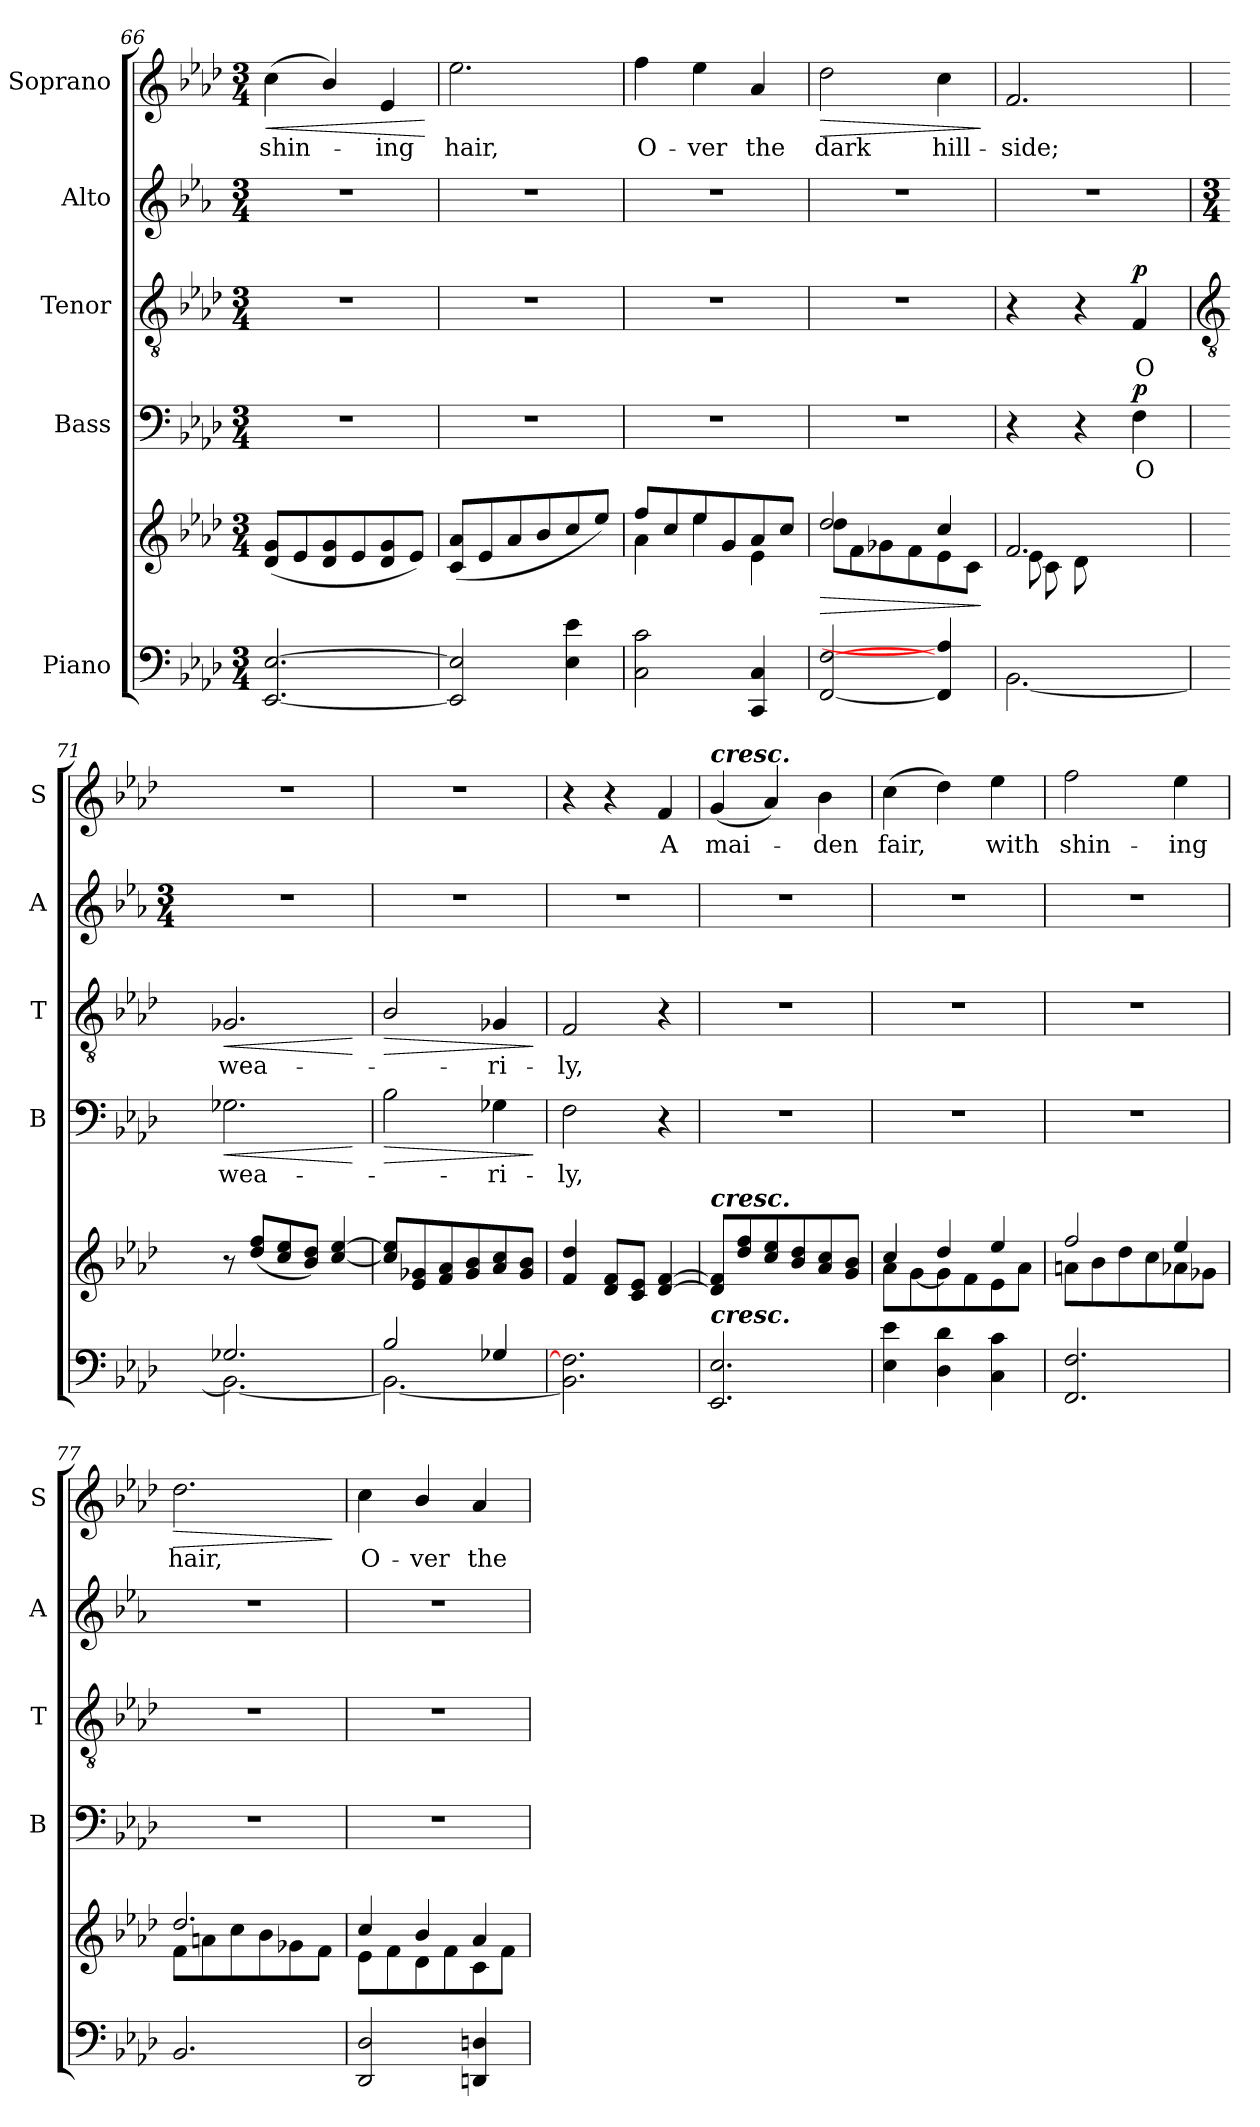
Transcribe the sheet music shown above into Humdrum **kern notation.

**kern	**kern	**dynam	**kern	**text	**dynam	**kern	**text	**dynam	**kern	**kern	**text	**dynam
*part5	*part5	*part5	*part4	*part4	*part4	*part3	*part3	*part3	*part2	*part1	*part1	*part1
*staff6	*staff5	*staff5/6	*staff4	*staff4	*staff4	*staff3	*staff3	*staff3	*staff2	*staff1	*staff1	*staff1
*I"Piano	*	*	*I"Bass	*	*	*I"Tenor	*	*	*I"Alto	*I"Soprano	*	*
*	*	*	*I'B	*	*	*I'T	*	*	*I'A	*I'S	*	*
*clefF4	*clefG2	*	*clefF4	*	*	*clefGv2	*	*	*clefG2	*clefG2	*	*
*k[b-e-a-d-]	*k[b-e-a-d-]	*	*k[b-e-a-d-]	*	*	*k[b-e-a-d-]	*	*	*k[b-e-a-]	*k[b-e-a-d-]	*	*
*A-:	*A-:	*	*A-:	*	*	*A-:	*	*	*E-:	*A-:	*	*
*M3/4	*M3/4	*	*M3/4	*	*	*M3/4	*	*	*M3/4	*M3/4	*	*
=66	=66	=66	=66	=66	=66	=66	=66	=66	=66	=66	=66	=66
*	*^	*	*	*	*	*	*	*	*	*	*	*
!	!	!LO:N:vis=1	!	!LO:N:vis=1	!	!	!LO:N:vis=1	!	!	!	!	!LO:LY:b	!LO:HP:b
[2.EE- [2.E-	(>8d-/ 8g/L	2.ryy	.	2.r	.	.	2.r	.	.	2.r	(<4cc	shin-	<
.	8e-/	.	.	.	.	.	.	.	.	.	.	.	.
.	8d-/ 8g/	.	.	.	.	.	.	.	.	.	4b-/)	.	.
.	8e-/	.	.	.	.	.	.	.	.	.	.	.	.
!	!	!	!	!	!	!	!	!	!	!	!	!LO:LY:b	!
.	8d-/ 8g/	.	.	.	.	.	.	.	.	.	4e-	ing	.
.	8e-/J)	.	.	.	.	.	.	.	.	.	.	.	.
*	*v	*v	*	*	*	*	*	*	*	*	*	*	*
.	.	.	.	.	.	.	.	.	.	.	.	[
=67	=67	=67	=67	=67	=67	=67	=67	=67	=67	=67	=67	=67
*	*^	*	*	*	*	*	*	*	*	*	*	*
!	!	!LO:N:vis=1	!LO:HP:b	!LO:N:vis=1	!	!	!LO:N:vis=1	!	!	!	!	!LO:LY:b	!
2EE-] 2E-]	(>8c/ 8a-/L	2.ryy	<	2.r	.	.	2.r	.	.	2.r	2.ee-	hair,	.
.	8e-/	.	.	.	.	.	.	.	.	.	.	.	.
.	8a-/	.	.	.	.	.	.	.	.	.	.	.	.
.	8b-/	.	.	.	.	.	.	.	.	.	.	.	.
4E- 4e-	8cc/	.	.	.	.	.	.	.	.	.	.	.	.
.	8ee-/J)	.	.	.	.	.	.	.	.	.	.	.	.
*	*v	*v	*	*	*	*	*	*	*	*	*	*	*
.	.	[	.	.	.	.	.	.	.	.	.	.
=68	=68	=68	=68	=68	=68	=68	=68	=68	=68	=68	=68	=68
*	*^	*	*	*	*	*	*	*	*	*	*	*
!	!	!	!	!LO:N:vis=1	!	!	!LO:N:vis=1	!	!	!	!	!LO:LY:b	!
2C 2c	8ff/L	4a-\	.	2.r	.	.	2.r	.	.	2.r	4ff	O-	.
.	8cc/	.	.	.	.	.	.	.	.	.	.	.	.
!	!	!	!	!	!	!	!	!	!	!	!	!LO:LY:b	!
.	8ee-/	4ee-\	.	.	.	.	.	.	.	.	4ee-	-ver	.
.	8g/	.	.	.	.	.	.	.	.	.	.	.	.
!	!	!	!	!	!	!	!	!	!	!	!	!LO:LY:b	!
4CC 4C	8a-/	4e-\	.	.	.	.	.	.	.	.	4a-	the	.
.	8cc/J	.	.	.	.	.	.	.	.	.	.	.	.
=69	=69	=69	=69	=69	=69	=69	=69	=69	=69	=69	=69	=69	=69
!	!	!	!LO:HP:b	!LO:N:vis=1	!	!	!LO:N:vis=1	!	!	!	!	!LO:LY:b	!LO:HP:b
[2FF [2F	2dd-/	8dd-\L	>	2.r	.	.	2.r	.	.	2.r	2dd-	dark	>
.	.	8f\	.	.	.	.	.	.	.	.	.	.	.
.	.	8g-X\	.	.	.	.	.	.	.	.	.	.	.
.	.	8f\	.	.	.	.	.	.	.	.	.	.	.
!	!	!	!	!	!	!	!	!	!	!	!	!LO:LY:b	!
4FF] 4A]	4cc/	8e-\	.	.	.	.	.	.	.	.	4cc	hill-	.
.	.	8c\J	.	.	.	.	.	.	.	.	.	.	.
*	*v	*v	*	*	*	*	*	*	*	*	*	*	*
.	.	]	.	.	.	.	.	.	.	.	.	]
=70	=70	=70	=70	=70	=70	=70	=70	=70	=70	=70	=70	=70
*^	*^	*	*	*	*	*	*	*	*	*	*	*
!	!	!	!	!	!	!	!	!	!	!	!	!	!LO:LY:b	!
4.ryy	[2.BB-\	2.f/	8e-L	.	4r	.	.	4r	.	.	2.r	2.f	-side;	.
.	.	.	8c	.	.	.	.	.	.	.	.	.	.	.
.	.	.	8d-	.	4r	.	.	4r	.	.	.	.	.	.
8An/	.	.	4.ryy	.	.	.	.	.	.	.	.	.	.	.
!	!	!	!	!	!	!LO:LY:b	!LO:DY:b	!	!LO:LY:b	!LO:DY:b	!	!	!	!
8B-/	.	.	.	.	4F	O	p	4F	O	p	.	.	.	.
8F/J	.	.	.	.	.	.	.	.	.	.	.	.	.	.
*	*	*v	*v	*	*	*	*	*	*	*	*	*	*	*
!!LO:LB:g=z
=71	=71	=71	=71	=71	=71	=71	=71	=71	=71	=71	=71	=71	=71
*	*	*	*	*	*	*	*clefGv2	*	*	*	*	*	*
*	*	*	*	*	*	*	*	*	*	*M3/4	*	*	*
!	!	!	!	!	!LO:LY:b	!LO:HP:b	!	!LO:LY:b	!LO:HP:b	!	!LO:N:vis=1	!	!
2.G-X/	2.BB-\_	8r	.	2.G-X	wea-	<	2.G-X	wea-	<	2.r	2.r	.	.
.	.	(>8dd-/ 8ff/L	.	.	.	.	.	.	.	.	.	.	.
.	.	8cc/ 8ee-/	.	.	.	.	.	.	.	.	.	.	.
.	.	8b-/ 8dd-/J)	.	.	.	.	.	.	.	.	.	.	.
.	.	[4cc/ [4ee-/	.	.	.	.	.	.	.	.	.	.	.
*v	*v	*	*	*	*	*	*	*	*	*	*	*	*
.	.	.	.	.	[	.	.	[	.	.	.	.
=72	=72	=72	=72	=72	=72	=72	=72	=72	=72	=72	=72	=72
*^	*	*	*	*	*	*	*	*	*	*	*	*
!	!	!	!	!	!	!LO:HP:b	!	!	!LO:HP:b	!	!LO:N:vis=1	!	!
2B-/	2.BB-\_	8cc/] 8ee-/]L	.	2B-\	.	>	2B-/	.	>	2.r	2.r	.	.
.	.	8e-/ 8g-X/	.	.	.	.	.	.	.	.	.	.	.
.	.	8f/ 8a-/	.	.	.	.	.	.	.	.	.	.	.
.	.	8g-/ 8b-/	.	.	.	.	.	.	.	.	.	.	.
!	!	!	!	!	!LO:LY:b	!	!	!LO:LY:b	!	!	!	!	!
4G-X/	.	8a-/ 8cc/	.	4G-X	ri-	.	4G-X	ri-	.	.	.	.	.
.	.	8g-/ 8b-/J	.	.	.	.	.	.	.	.	.	.	.
*v	*v	*	*	*	*	*	*	*	*	*	*	*	*
.	.	.	.	.	]	.	.	]	.	.	.	.
=73	=73	=73	=73	=73	=73	=73	=73	=73	=73	=73	=73	=73
*	*^	*	*	*	*	*	*	*	*	*	*	*
!	!	!LO:N:vis=1	!	!	!LO:LY:b	!	!	!LO:LY:b	!	!	!	!	!
2.BB-] 2.F]	4f/ 4dd-/	2.ryy	.	2F	-ly,	.	2F	-ly,	.	2.r	4r	.	.
.	8d-/ 8f/L	.	.	.	.	.	.	.	.	.	4r	.	.
.	8c/ 8e-/J	.	.	.	.	.	.	.	.	.	.	.	.
!	!	!	!	!	!	!	!	!	!	!	!	!LO:LY:b	!
.	[4d-/ [4f/	.	.	4r	.	.	4r	.	.	.	4f	A	.
=74	=74	=74	=74	=74	=74	=74	=74	=74	=74	=74	=74	=74	=74
!	!	!	!	!	!	!	!	!	!	!	!LO:TX:a:Bi:t=cresc.	!	!
!	!LO:TX:a:Bi:t=cresc.	!	!	!	!	!	!	!	!	!	!	!	!
!LO:TX:a:Bi:t=cresc.	!	!	!	!	!	!	!	!	!	!	!	!	!
!	!	!LO:N:vis=1	!	!LO:N:vis=1	!	!	!LO:N:vis=1	!	!	!	!	!LO:LY:b	!
2.EE- 2.E-	8d-/] 8f/]L	2.ryy	.	2.r	.	.	2.r	.	.	2.r	(<4g	mai-	.
.	8dd-/ 8ff/	.	.	.	.	.	.	.	.	.	.	.	.
.	8cc/ 8ee-/	.	.	.	.	.	.	.	.	.	4a-)	.	.
.	8b-/ 8dd-/	.	.	.	.	.	.	.	.	.	.	.	.
!	!	!	!	!	!	!	!	!	!	!	!	!LO:LY:b	!
.	8a-/ 8cc/	.	.	.	.	.	.	.	.	.	4b-	den	.
.	8g/ 8b-/J	.	.	.	.	.	.	.	.	.	.	.	.
=75	=75	=75	=75	=75	=75	=75	=75	=75	=75	=75	=75	=75	=75
!	!	!	!	!LO:N:vis=1	!	!	!LO:N:vis=1	!	!	!	!	!LO:LY:b	!
4E- 4e-	4cc/	8a-\L	.	2.r	.	.	2.r	.	.	2.r	(>4cc	fair,	.
.	.	[8g\	.	.	.	.	.	.	.	.	.	.	.
4D- 4d-	4dd-/	8g\]	.	.	.	.	.	.	.	.	4dd-)	.	.
.	.	8f\	.	.	.	.	.	.	.	.	.	.	.
!	!	!	!	!	!	!	!	!	!	!	!	!LO:LY:b	!
4C 4c	4ee-/	8e-\	.	.	.	.	.	.	.	.	4ee-	with	.
.	.	8a-\J	.	.	.	.	.	.	.	.	.	.	.
=76	=76	=76	=76	=76	=76	=76	=76	=76	=76	=76	=76	=76	=76
!	!	!	!	!LO:N:vis=1	!	!	!LO:N:vis=1	!	!	!	!	!LO:LY:b	!
2.FF 2.F	2ff/	8an\L	.	2.r	.	.	2.r	.	.	2.r	2ff	shin-	.
.	.	8b-\	.	.	.	.	.	.	.	.	.	.	.
.	.	8dd-\	.	.	.	.	.	.	.	.	.	.	.
.	.	8cc\	.	.	.	.	.	.	.	.	.	.	.
!	!	!	!	!	!	!	!	!	!	!	!	!LO:LY:b	!
.	4ee-/	8a-X\	.	.	.	.	.	.	.	.	4ee-	-ing	.
.	.	8g-X\J	.	.	.	.	.	.	.	.	.	.	.
=77	=77	=77	=77	=77	=77	=77	=77	=77	=77	=77	=77	=77	=77
!	!	!	!	!LO:N:vis=1	!	!	!LO:N:vis=1	!	!	!	!	!LO:LY:b	!LO:HP:b
2.BB-	2.dd-/	8f\L	.	2.r	.	.	2.r	.	.	2.r	2.dd-	hair,	>
.	.	8an\	.	.	.	.	.	.	.	.	.	.	.
.	.	8cc\	.	.	.	.	.	.	.	.	.	.	.
.	.	8b-\	.	.	.	.	.	.	.	.	.	.	.
.	.	8g-X\	.	.	.	.	.	.	.	.	.	.	.
.	.	8f\J	.	.	.	.	.	.	.	.	.	.	.
*	*v	*v	*	*	*	*	*	*	*	*	*	*	*
.	.	.	.	.	.	.	.	.	.	.	.	]
=78	=78	=78	=78	=78	=78	=78	=78	=78	=78	=78	=78	=78
*	*^	*	*	*	*	*	*	*	*	*	*	*
!	!	!	!	!LO:N:vis=1	!	!	!LO:N:vis=1	!	!	!	!	!LO:LY:b	!
2DD- 2D-	4cc/	8e-\L	.	2.r	.	.	2.r	.	.	2.r	4cc	O-	.
.	.	8f\	.	.	.	.	.	.	.	.	.	.	.
!	!	!	!	!	!	!	!	!	!	!	!	!LO:LY:b	!
.	4b-/	8d-\	.	.	.	.	.	.	.	.	4b-/	-ver	.
.	.	8f\	.	.	.	.	.	.	.	.	.	.	.
!	!	!	!	!	!	!	!	!	!	!	!	!LO:LY:b	!
4DDn 4Dn	4a-/	8c\	.	.	.	.	.	.	.	.	4a-	the	.
.	.	8f\J	.	.	.	.	.	.	.	.	.	.	.
*	*v	*v	*	*	*	*	*	*	*	*	*	*	*
=	=	=	=	=	=	=	=	=	=	=	=	=
*-	*-	*-	*-	*-	*-	*-	*-	*-	*-	*-	*-	*-
